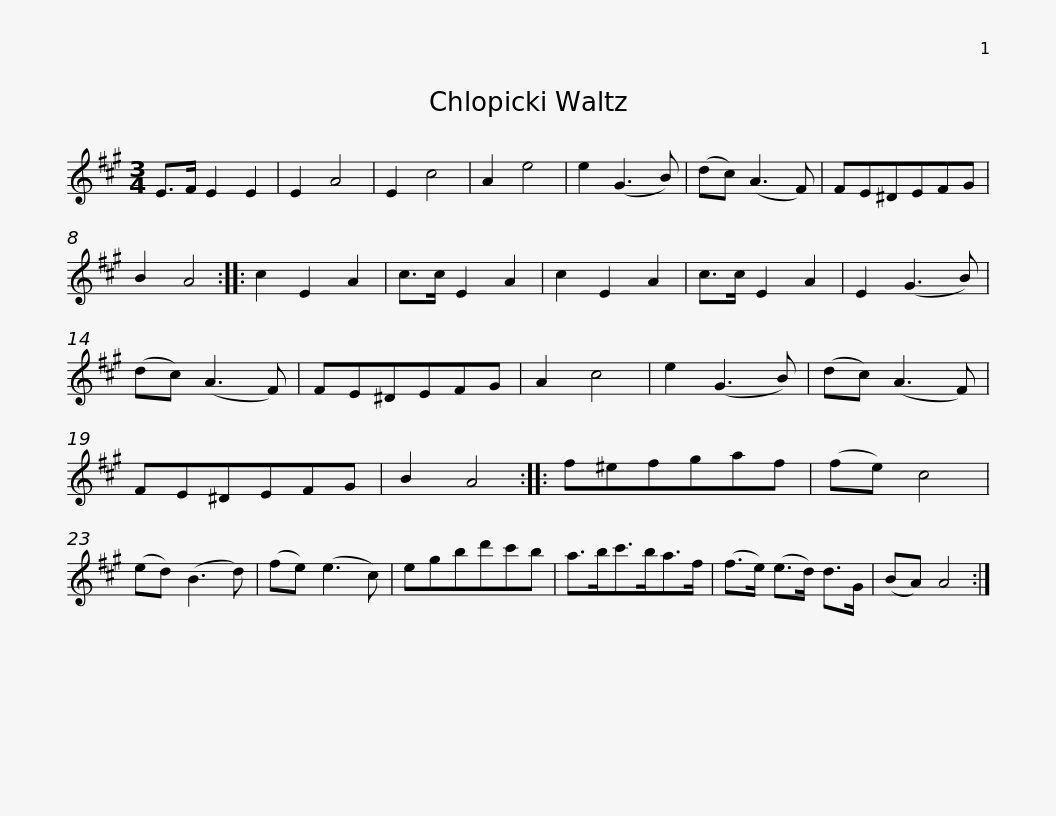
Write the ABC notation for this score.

X:1
L:1/8
M:3/4
I:linebreak $
K:A
V:1 treble
V:1
 E>F E2 E2 | E2 A4 | E2 c4 | A2 e4 | e2 (G3 B) | %5
 (dc) (A3 F) | FE^DEFG | B2 A4 :: c2 E2 A2 | c>c E2 A2 | %10
 c2 E2 A2 |$ c>c E2 A2 | E2 (G3 B) | (dc) (A3 F) | FE^DEFG | %15
 A2 c4 | e2 (G3 B) | (dc) (A3 F) | FE^DEFG | B2 A4 ::$ %20
 f^efgaf | (fe) c4 | (ed) (B3 d) | (fe) (e3 c) | egbd'c'b | %25
 a>bc'>ba>f | (f>e) (e>d) d>G |$ (BA) A4 :| %28
